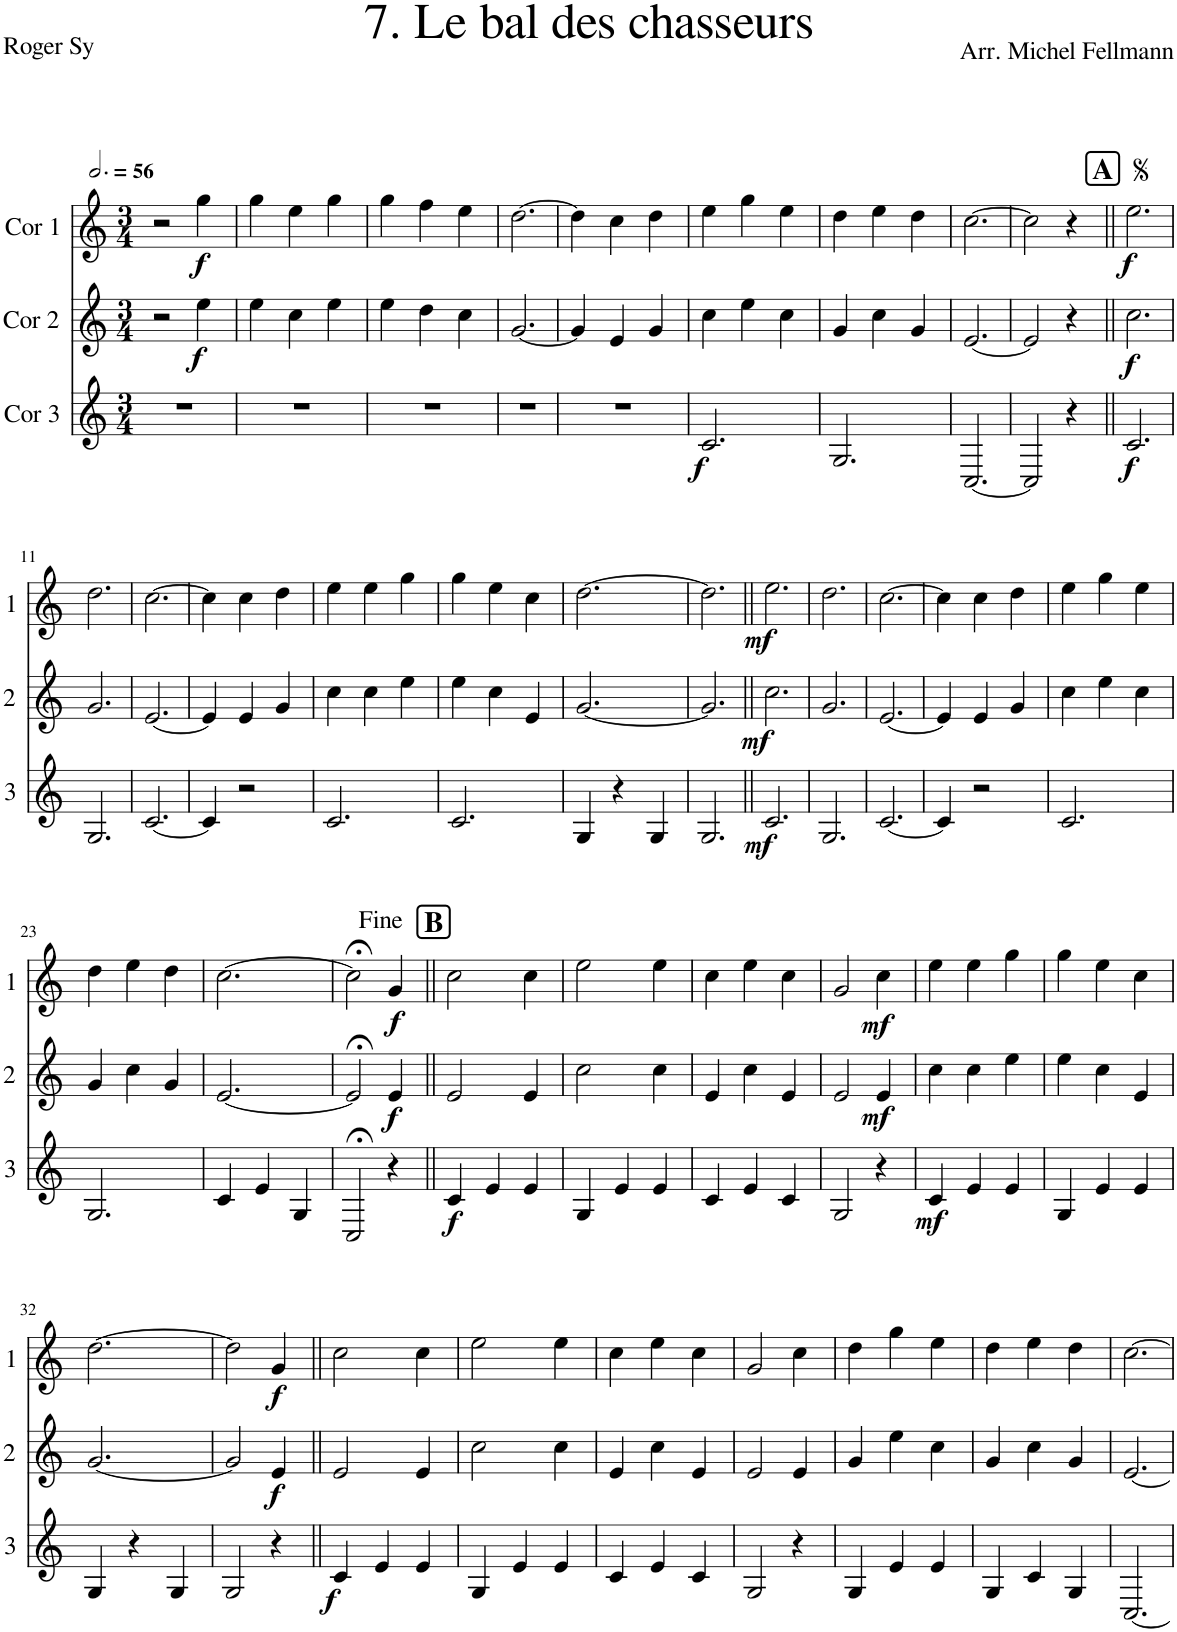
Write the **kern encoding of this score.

**kern	**dynam	**kern	**dynam	**kern	**dynam
*part3	*part3	*part2	*part2	*part1	*part1
*staff3	*staff3	*staff2	*staff2	*staff1	*staff1
*I"Cor 3	*	*I"Cor 2	*	*I"Cor 1	*
*clefG2	*	*clefG2	*	*clefG2	*
*Trd4c7	*	*Trd4c7	*	*Trd4c7	*
*k[]	*	*k[]	*	*k[]	*
*M3/4	*	*M3/4	*	*M3/4	*
*MM168	*	*MM168	*	*MM168	*
=1	=1	=1	=1	=1	=1
2.r	.	2r	.	2r	.
!	!	!	!LO:DY:b	!	!LO:DY:b
.	.	4ee\	f	4gg\	f
=2	=2	=2	=2	=2	=2
2.r	.	4ee\	.	4gg\	.
.	.	4cc\	.	4ee\	.
.	.	4ee\	.	4gg\	.
=3	=3	=3	=3	=3	=3
2.r	.	4ee\	.	4gg\	.
.	.	4dd\	.	4ff\	.
.	.	4cc\	.	4ee\	.
=4	=4	=4	=4	=4	=4
2.r	.	[2.g/	.	[2.dd\	.
=5	=5	=5	=5	=5	=5
2.r	.	4g/]	.	4dd\]	.
.	.	4e/	.	4cc\	.
.	.	4g/	.	4dd\	.
=6	=6	=6	=6	=6	=6
!	!LO:DY:b	!	!	!	!
2.c/	f	4cc\	.	4ee\	.
.	.	4ee\	.	4gg\	.
.	.	4cc\	.	4ee\	.
=7	=7	=7	=7	=7	=7
2.G/	.	4g/	.	4dd\	.
.	.	4cc\	.	4ee\	.
.	.	4g/	.	4dd\	.
=8	=8	=8	=8	=8	=8
[2.C/	.	[2.e/	.	[2.cc\	.
=9	=9	=9	=9	=9	=9
2C/]	.	2e/]	.	2cc\]	.
4r	.	4r	.	4r	.
!!LO:REH:place=s1:a:B:cj:fs=14:t=A
=10||	=10||	=10||	=10||	=10||	=10||
!	!LO:DY:b	!	!LO:DY:b	!	!LO:DY:b
2.c/	f	2.cc\	f	2.ee\	f
!!LO:LB:g=z
=11	=11	=11	=11	=11	=11
2.G/	.	2.g/	.	2.dd\	.
=12	=12	=12	=12	=12	=12
[2.c/	.	[2.e/	.	[2.cc\	.
=13	=13	=13	=13	=13	=13
4c/]	.	4e/]	.	4cc\]	.
2r	.	4e/	.	4cc\	.
.	.	4g/	.	4dd\	.
=14	=14	=14	=14	=14	=14
2.c/	.	4cc\	.	4ee\	.
.	.	4cc\	.	4ee\	.
.	.	4ee\	.	4gg\	.
=15	=15	=15	=15	=15	=15
2.c/	.	4ee\	.	4gg\	.
.	.	4cc\	.	4ee\	.
.	.	4e/	.	4cc\	.
=16	=16	=16	=16	=16	=16
4G/	.	[2.g/	.	[2.dd\	.
4r	.	.	.	.	.
4G/	.	.	.	.	.
=17	=17	=17	=17	=17	=17
2.G/	.	2.g/]	.	2.dd\]	.
=18||	=18||	=18||	=18||	=18||	=18||
!	!LO:DY:b	!	!LO:DY:b	!	!LO:DY:b
2.c/	mf	2.cc\	mf	2.ee\	mf
=19	=19	=19	=19	=19	=19
2.G/	.	2.g/	.	2.dd\	.
=20	=20	=20	=20	=20	=20
[2.c/	.	[2.e/	.	[2.cc\	.
=21	=21	=21	=21	=21	=21
4c/]	.	4e/]	.	4cc\]	.
2r	.	4e/	.	4cc\	.
.	.	4g/	.	4dd\	.
=22	=22	=22	=22	=22	=22
2.c/	.	4cc\	.	4ee\	.
.	.	4ee\	.	4gg\	.
.	.	4cc\	.	4ee\	.
!!LO:LB:g=z
=23	=23	=23	=23	=23	=23
2.G/	.	4g/	.	4dd\	.
.	.	4cc\	.	4ee\	.
.	.	4g/	.	4dd\	.
=24	=24	=24	=24	=24	=24
4c/	.	[2.e/	.	[2.cc\	.
4e/	.	.	.	.	.
4G/	.	.	.	.	.
=25	=25	=25	=25	=25	=25
2C;</	.	2e;</]	.	2cc;<\]	.
!	!	!	!LO:DY:b	!	!LO:DY:b
4r	.	4e/	f	4g/	f
!!LO:REH:place=s1:a:B:cj:fs=14:t=B
=26||	=26||	=26||	=26||	=26||	=26||
!	!LO:DY:b	!	!	!	!
4c/	f	2e/	.	2cc\	.
4e/	.	.	.	.	.
4e/	.	4e/	.	4cc\	.
=27	=27	=27	=27	=27	=27
4G/	.	2cc\	.	2ee\	.
4e/	.	.	.	.	.
4e/	.	4cc\	.	4ee\	.
=28	=28	=28	=28	=28	=28
4c/	.	4e/	.	4cc\	.
4e/	.	4cc\	.	4ee\	.
4c/	.	4e/	.	4cc\	.
=29	=29	=29	=29	=29	=29
2G/	.	2e/	.	2g/	.
!	!	!	!LO:DY:b	!	!LO:DY:b
4r	.	4e/	mf	4cc\	mf
=30	=30	=30	=30	=30	=30
!	!LO:DY:b	!	!	!	!
4c/	mf	4cc\	.	4ee\	.
4e/	.	4cc\	.	4ee\	.
4e/	.	4ee\	.	4gg\	.
=31	=31	=31	=31	=31	=31
4G/	.	4ee\	.	4gg\	.
4e/	.	4cc\	.	4ee\	.
4e/	.	4e/	.	4cc\	.
!!LO:LB:g=z
=32	=32	=32	=32	=32	=32
4G/	.	[2.g/	.	[2.dd\	.
4r	.	.	.	.	.
4G/	.	.	.	.	.
=33	=33	=33	=33	=33	=33
2G/	.	2g/]	.	2dd\]	.
!	!	!	!LO:DY:b	!	!LO:DY:b
4r	.	4e/	f	4g/	f
=34||	=34||	=34||	=34||	=34||	=34||
!	!LO:DY:b	!	!	!	!
4c/	f	2e/	.	2cc\	.
4e/	.	.	.	.	.
4e/	.	4e/	.	4cc\	.
=35	=35	=35	=35	=35	=35
4G/	.	2cc\	.	2ee\	.
4e/	.	.	.	.	.
4e/	.	4cc\	.	4ee\	.
=36	=36	=36	=36	=36	=36
4c/	.	4e/	.	4cc\	.
4e/	.	4cc\	.	4ee\	.
4c/	.	4e/	.	4cc\	.
=37	=37	=37	=37	=37	=37
2G/	.	2e/	.	2g/	.
4r	.	4e/	.	4cc\	.
=38	=38	=38	=38	=38	=38
4G/	.	4g/	.	4dd\	.
4e/	.	4ee\	.	4gg\	.
4e/	.	4cc\	.	4ee\	.
=39	=39	=39	=39	=39	=39
4G/	.	4g/	.	4dd\	.
4c/	.	4cc\	.	4ee\	.
4G/	.	4g/	.	4dd\	.
=40	=40	=40	=40	=40	=40
[2.C/	.	[2.e/	.	[2.cc\	.
=	=	=	=	=	=
*-	*-	*-	*-	*-	*-
